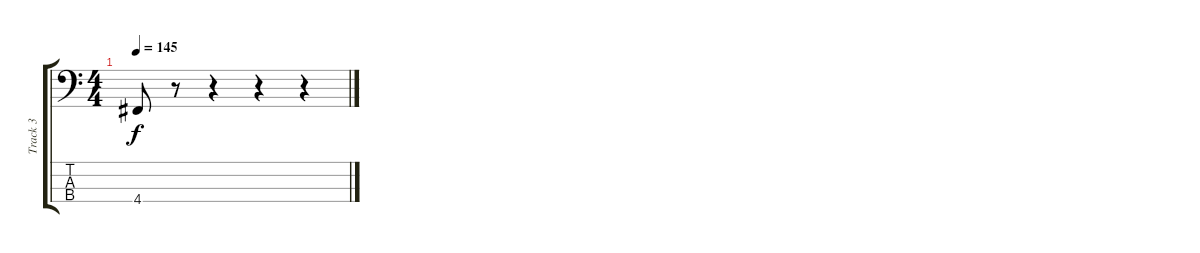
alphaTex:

\track ("Track 3" "Track 3") {instrument electricbassfinger}
\staff {score tabs}
\tuning (G2 D2 A1 D1) {hide}
\ts (4 4)
\tempo 145
\clef f4
\ks c
4.4{t}.8{dy f} r.8 r.4 r.4 r.4
